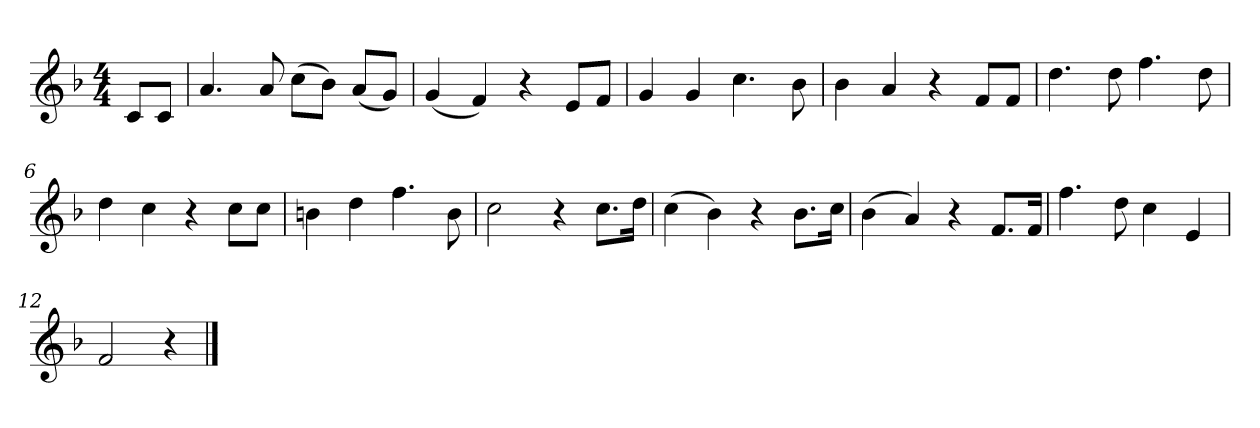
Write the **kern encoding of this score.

**kern
*part1
*staff1
*k[b-]
*M4/4
*MM120
=
8cL
8cJ
=1
4.a
8a
(8ccL
8b-J)
(8aL
8gJ)
=2
(4g
4f)
4r
8eL
8fJ
=3
4g
4g
4.cc
8b-
=4
4b-
4a
4r
8fL
8fJ
=5
4.dd
8dd
4.ff
8dd
=6
4dd
4cc
4r
8ccL
8ccJ
=7
4bn
4dd
4.ff
8b
=8
2cc
4r
8.ccL
16ddJk
=9
(4cc
4b-)
4r
8.b-L
16ccJk
=10
(4b-
4a)
4r
8.fL
16fJk
=11
4.ff
8dd
4cc
4e
=12
2f
4r
==
*-
